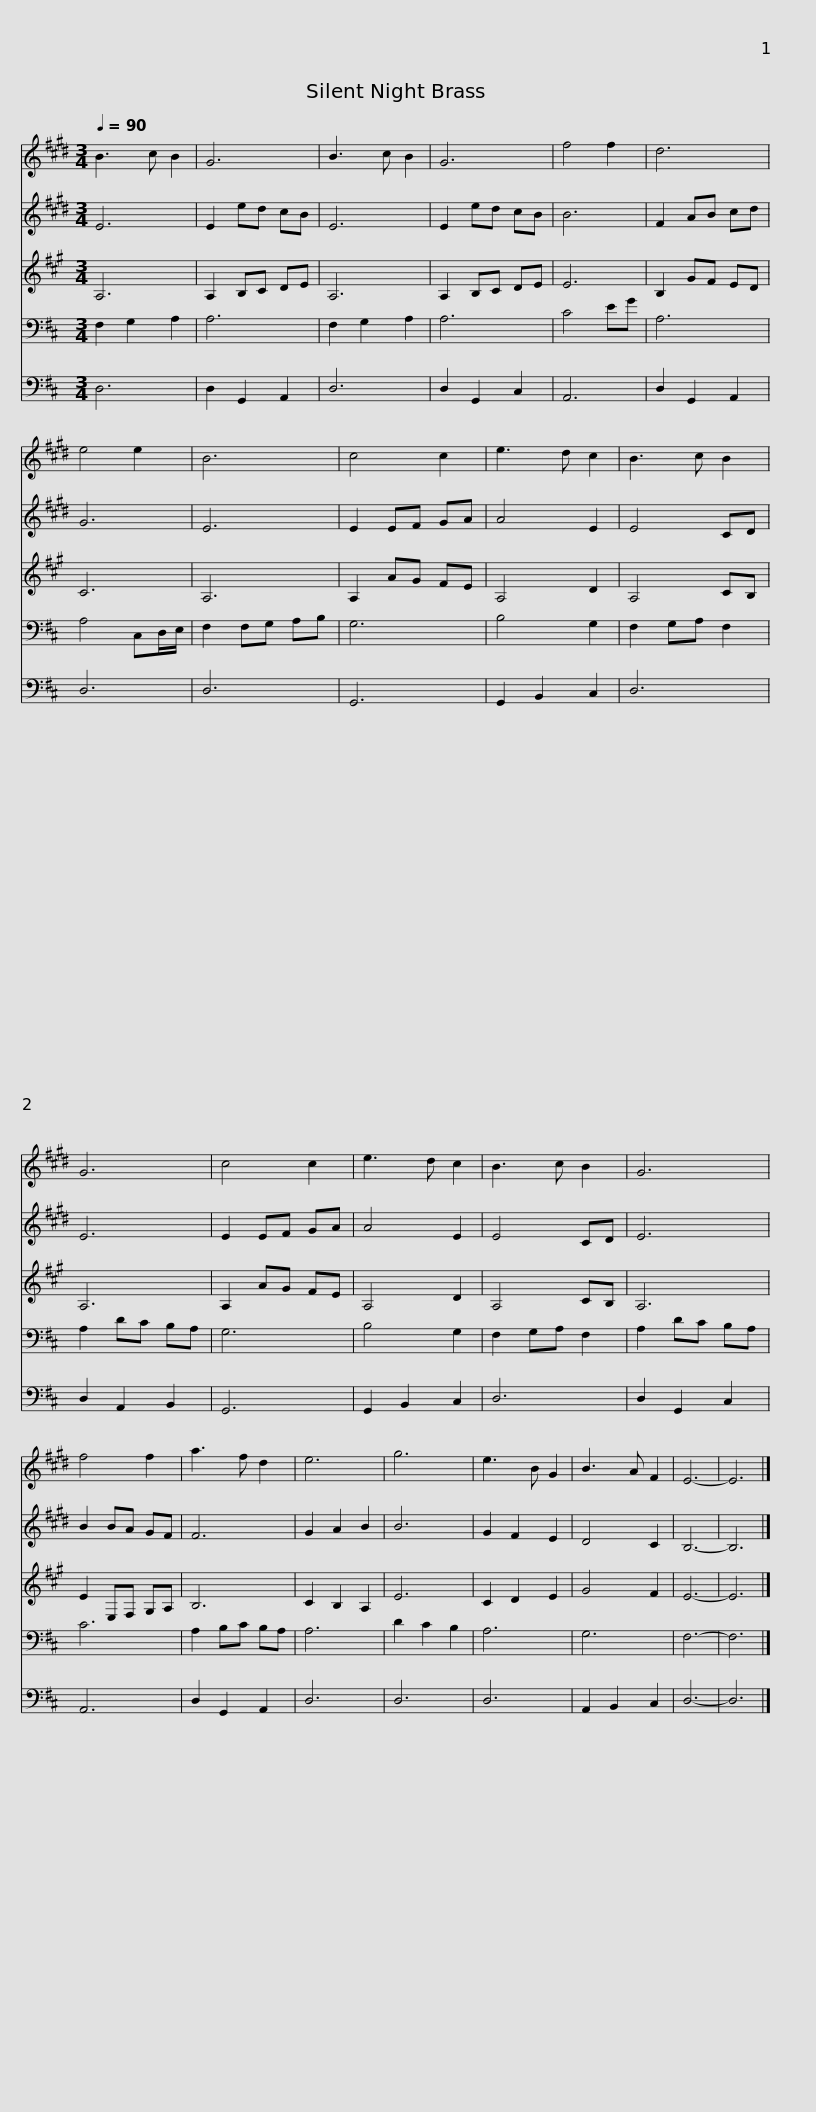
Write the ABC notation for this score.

X:1
%%score 1 2 3 4 5
L:1/8
Q:1/4=90
M:3/4
I:linebreak $
K:D
V:1 treble transpose=-2
V:2 treble transpose=-2
V:3 treble transpose=-7
V:4 bass
V:5 bass
V:1
[K:E] B3 c B2 | G6 | B3 c B2 | G6 | f4 f2 | %5
 d6 | e4 e2 |$ B6 | c4 c2 | e3 d c2 | %10
 B3 c B2 | G6 | c4 c2 | e3 d c2 | B3 c B2 |$ %15
 G6 | f4 f2 | a3 f d2 | e6 | g6 | %20
 e3 B G2 | B3 A F2 | E6- | E6 |] %24
V:2
[K:E] E6 | E2 ed cB | E6 | E2 ed cB | B6 | %5
 F2 AB cd | G6 |$ E6 | E2 EF GA | A4 E2 | %10
 E4 CD | E6 | E2 EF GA | A4 E2 | E4 CD |$ %15
 E6 | B2 BA GF | F6 | G2 A2 B2 | B6 | %20
 G2 F2 E2 | D4 C2 | B,6- | B,6 |] %24
V:3
[K:A] A,6 | A,2 B,C DE | A,6 | A,2 B,C DE | E6 | %5
 B,2 GF ED | C6 |$ A,6 | A,2 AG FE | A,4 D2 | %10
 A,4 CB, | A,6 | A,2 AG FE | A,4 D2 | A,4 CB, |$ %15
 A,6 | E2 E,F, G,A, | B,6 | C2 B,2 A,2 | E6 | %20
 C2 D2 E2 | G4 F2 | E6- | E6 |] %24
V:4
 F,2 G,2 A,2 | A,6 | F,2 G,2 A,2 | A,6 | C4 EG | %5
 A,6 | A,4 C,D,/E,/ |$ F,2 F,G, A,B, | G,6 | B,4 G,2 | %10
 F,2 G,A, F,2 | A,2 DC B,A, | G,6 | B,4 G,2 | F,2 G,A, F,2 |$ %15
 A,2 DC B,A, | C6 | A,2 B,C B,A, | A,6 | D2 C2 B,2 | %20
 A,6 | G,6 | F,6- | F,6 |] %24
V:5
 D,6 | D,2 G,,2 A,,2 | D,6 | D,2 G,,2 C,2 | A,,6 | %5
 D,2 G,,2 A,,2 | D,6 |$ D,6 | G,,6 | G,,2 B,,2 C,2 | %10
 D,6 | D,2 A,,2 B,,2 | G,,6 | G,,2 B,,2 C,2 | D,6 |$ %15
 D,2 G,,2 C,2 | A,,6 | D,2 G,,2 A,,2 | D,6 | D,6 | %20
 D,6 | A,,2 B,,2 C,2 | D,6- | D,6 |] %24
